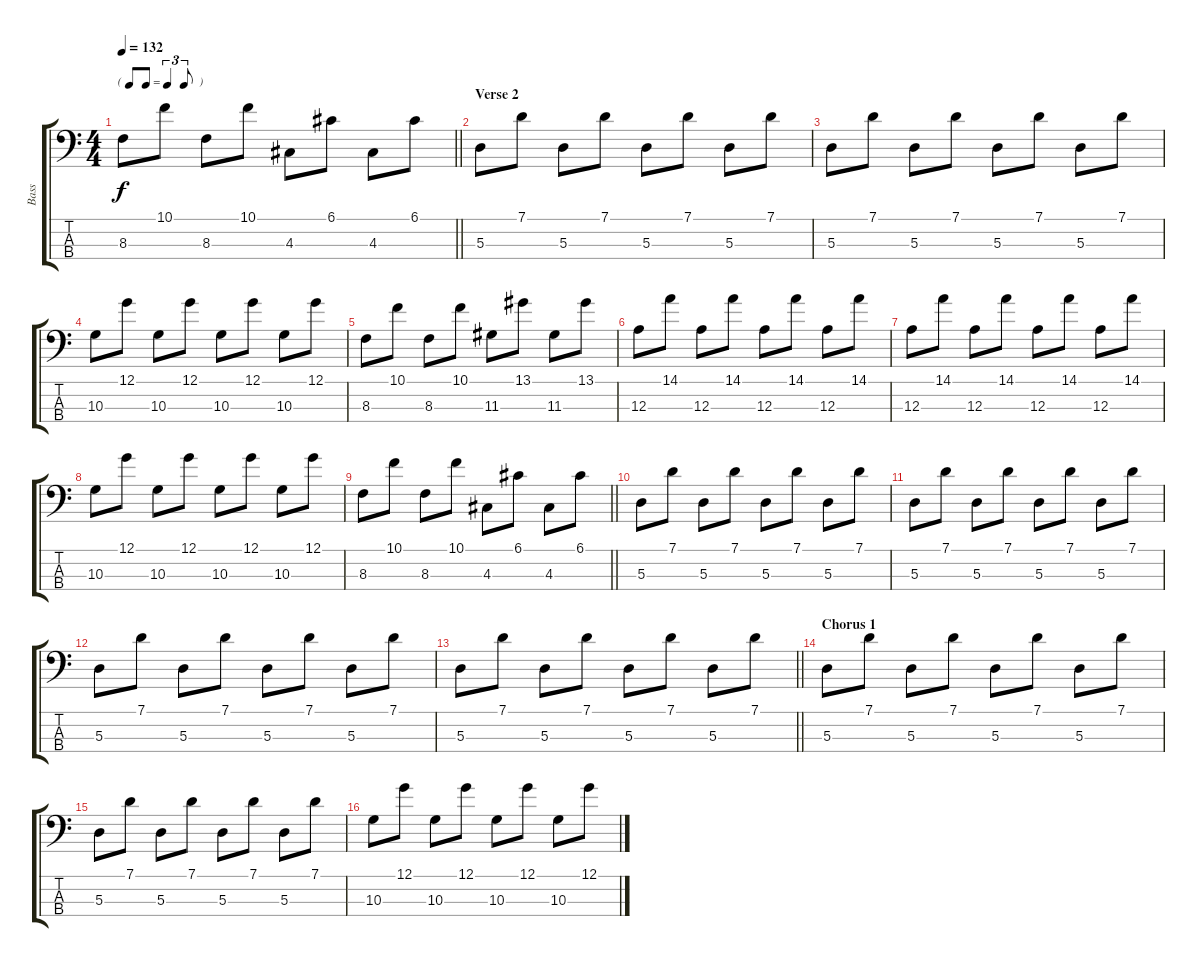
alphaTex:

\track ("Bass" "Bass") {instrument distortionguitar}
\staff {score tabs}
\tuning (G2 D2 A1 E1) {hide}
\ts (4 4)
\tf triplet8th
\tempo 132
\clef f4
\barLineRight lightlight
\ks c
8.3.8{dy f} 10.1.8 8.3.8 10.1.8 4.3.8 6.1.8 4.3.8 6.1.8 |
\section ("" "Verse 2")
5.3.8 7.1.8 5.3.8 7.1.8 5.3.8 7.1.8 5.3.8 7.1.8 |
5.3.8 7.1.8 5.3.8 7.1.8 5.3.8 7.1.8 5.3.8 7.1.8 |
10.3.8 12.1.8 10.3.8 12.1.8 10.3.8 12.1.8 10.3.8 12.1.8 |
8.3.8 10.1.8 8.3.8 10.1.8 11.3.8 13.1.8 11.3.8 13.1.8 |
12.3.8 14.1.8 12.3.8 14.1.8 12.3.8 14.1.8 12.3.8 14.1.8 |
12.3.8 14.1.8 12.3.8 14.1.8 12.3.8 14.1.8 12.3.8 14.1.8 |
10.3.8 12.1.8 10.3.8 12.1.8 10.3.8 12.1.8 10.3.8 12.1.8 |
\barLineRight lightlight
8.3.8 10.1.8 8.3.8 10.1.8 4.3.8 6.1.8 4.3.8 6.1.8 |
5.3.8 7.1.8 5.3.8 7.1.8 5.3.8 7.1.8 5.3.8 7.1.8 |
5.3.8 7.1.8 5.3.8 7.1.8 5.3.8 7.1.8 5.3.8 7.1.8 |
5.3.8 7.1.8 5.3.8 7.1.8 5.3.8 7.1.8 5.3.8 7.1.8 |
\barLineRight lightlight
5.3.8 7.1.8 5.3.8 7.1.8 5.3.8 7.1.8 5.3.8 7.1.8 |
\section ("" "Chorus 1")
5.3.8 7.1.8 5.3.8 7.1.8 5.3.8 7.1.8 5.3.8 7.1.8 |
5.3.8 7.1.8 5.3.8 7.1.8 5.3.8 7.1.8 5.3.8 7.1.8 |
10.3.8 12.1.8 10.3.8 12.1.8 10.3.8 12.1.8 10.3.8 12.1.8
